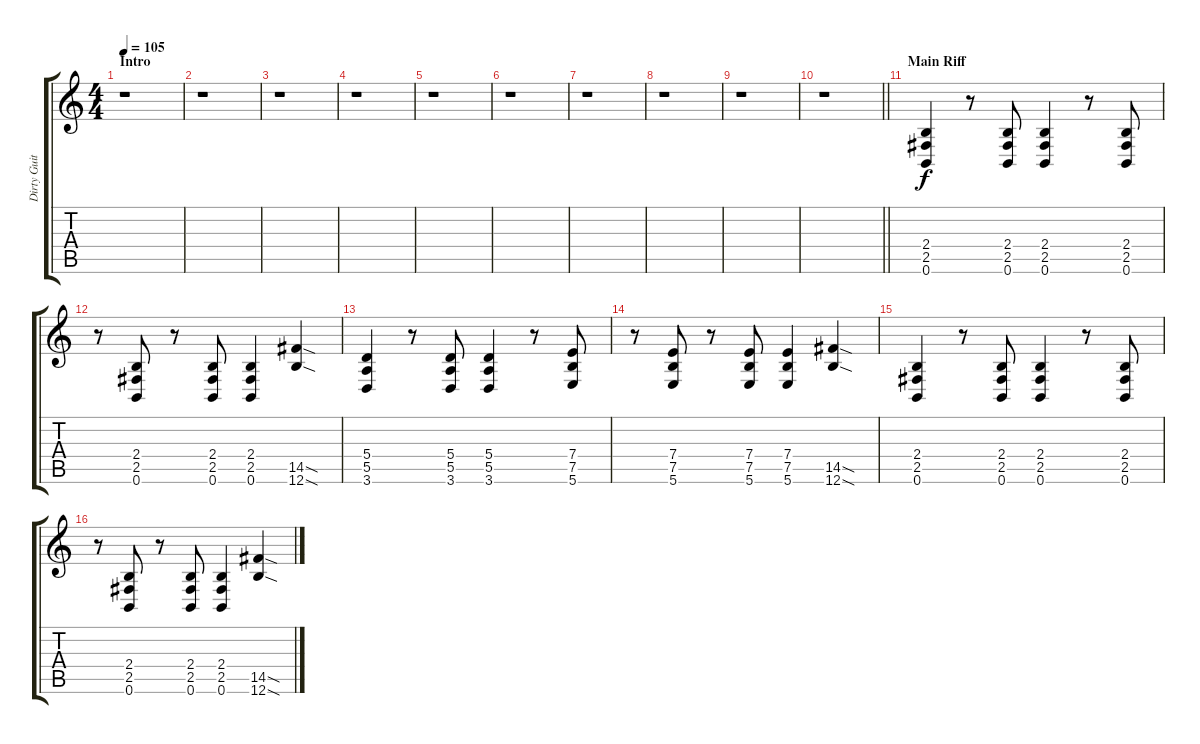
\track ("Dirty Guitar" "Dirty Guit") {instrument distortionguitar}
\staff {score tabs}
\tuning (B3 Gb3 D3 A2 E2 B1) {hide}
\ts (4 4)
\section ("" "Intro")
\tempo 105
\clef g2
\ks c
r.1{dy f instrument distortionguitar} |
r.1 |
r.1 |
r.1 |
r.1 |
r.1 |
r.1 |
r.1 |
r.1 |
\barLineRight lightlight
r.1 |
\section ("" "Main Riff")
(2.4 2.5 0.6).4 r.8 (2.4 2.5 0.6).8 (2.4 2.5 0.6).4 r.8 (2.4 2.5 0.6).8 |
r.8 (2.4 2.5 0.6).8 r.8 (2.4 2.5 0.6).8 (2.4 2.5 0.6).4 (14.5{sod} 12.6{sod}).4 |
(5.4 5.5 3.6).4 r.8 (5.4 5.5 3.6).8 (5.4 5.5 3.6).4 r.8 (7.4 7.5 5.6).8 |
r.8 (7.4 7.5 5.6).8 r.8 (7.4 7.5 5.6).8 (7.4 7.5 5.6).4 (14.5{sod} 12.6{sod}).4 |
(2.4 2.5 0.6).4 r.8 (2.4 2.5 0.6).8 (2.4 2.5 0.6).4 r.8 (2.4 2.5 0.6).8 |
r.8 (2.4 2.5 0.6).8 r.8 (2.4 2.5 0.6).8 (2.4 2.5 0.6).4 (14.5{sod} 12.6{sod}).4
